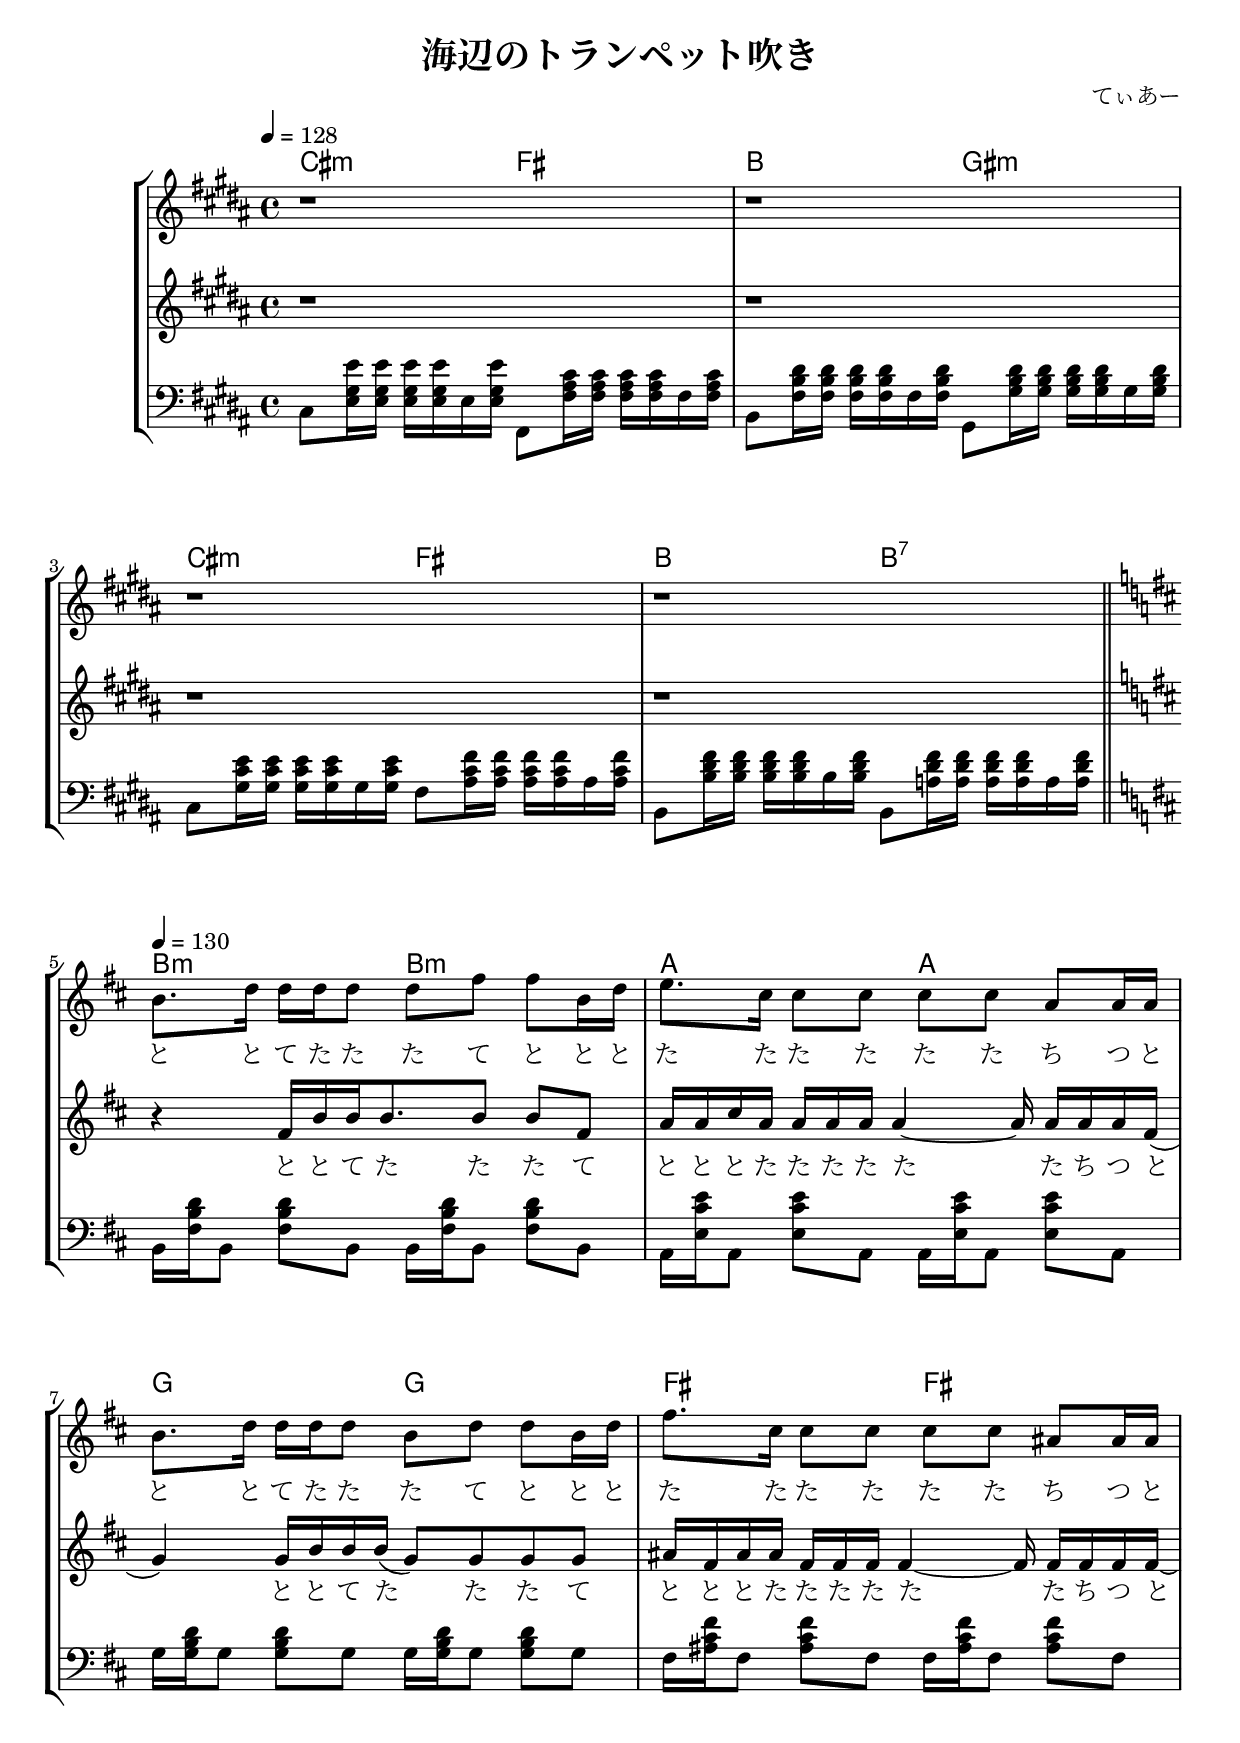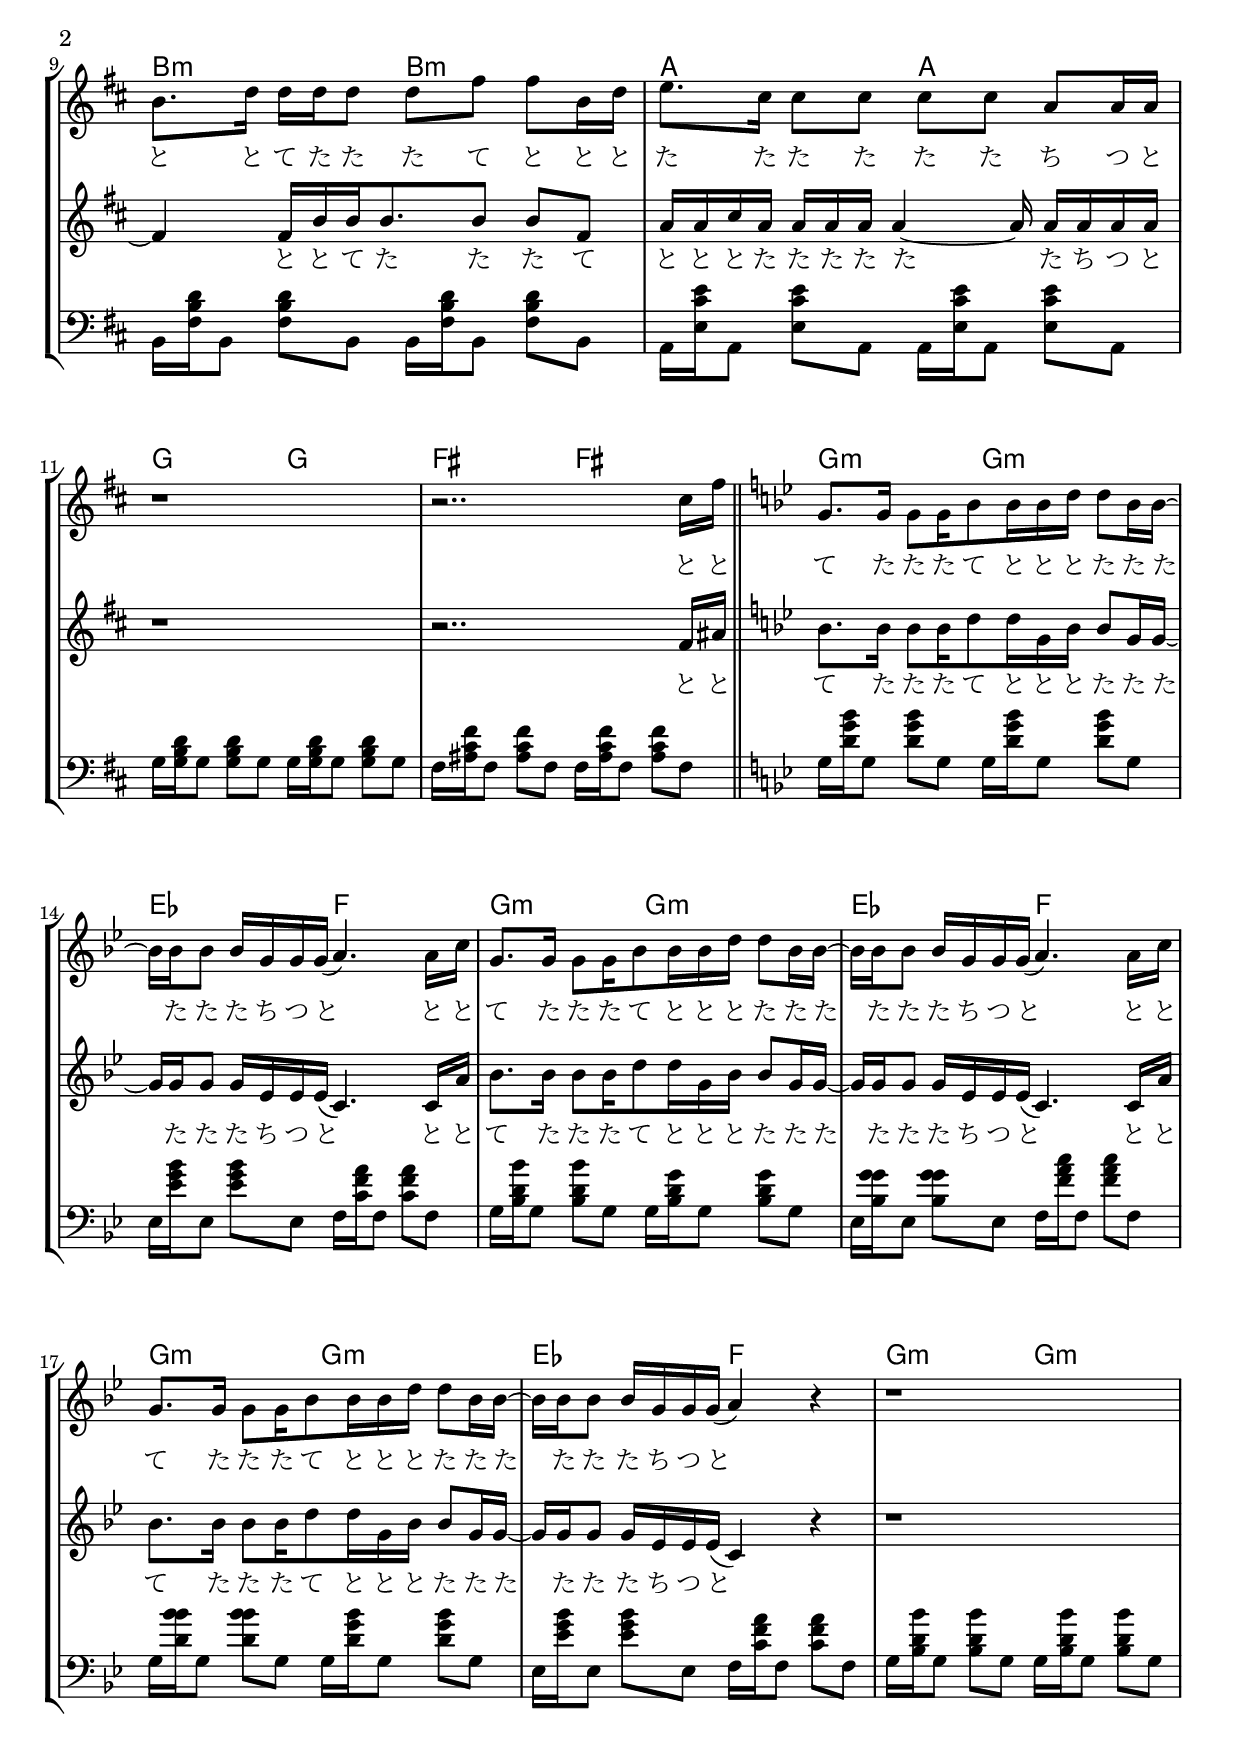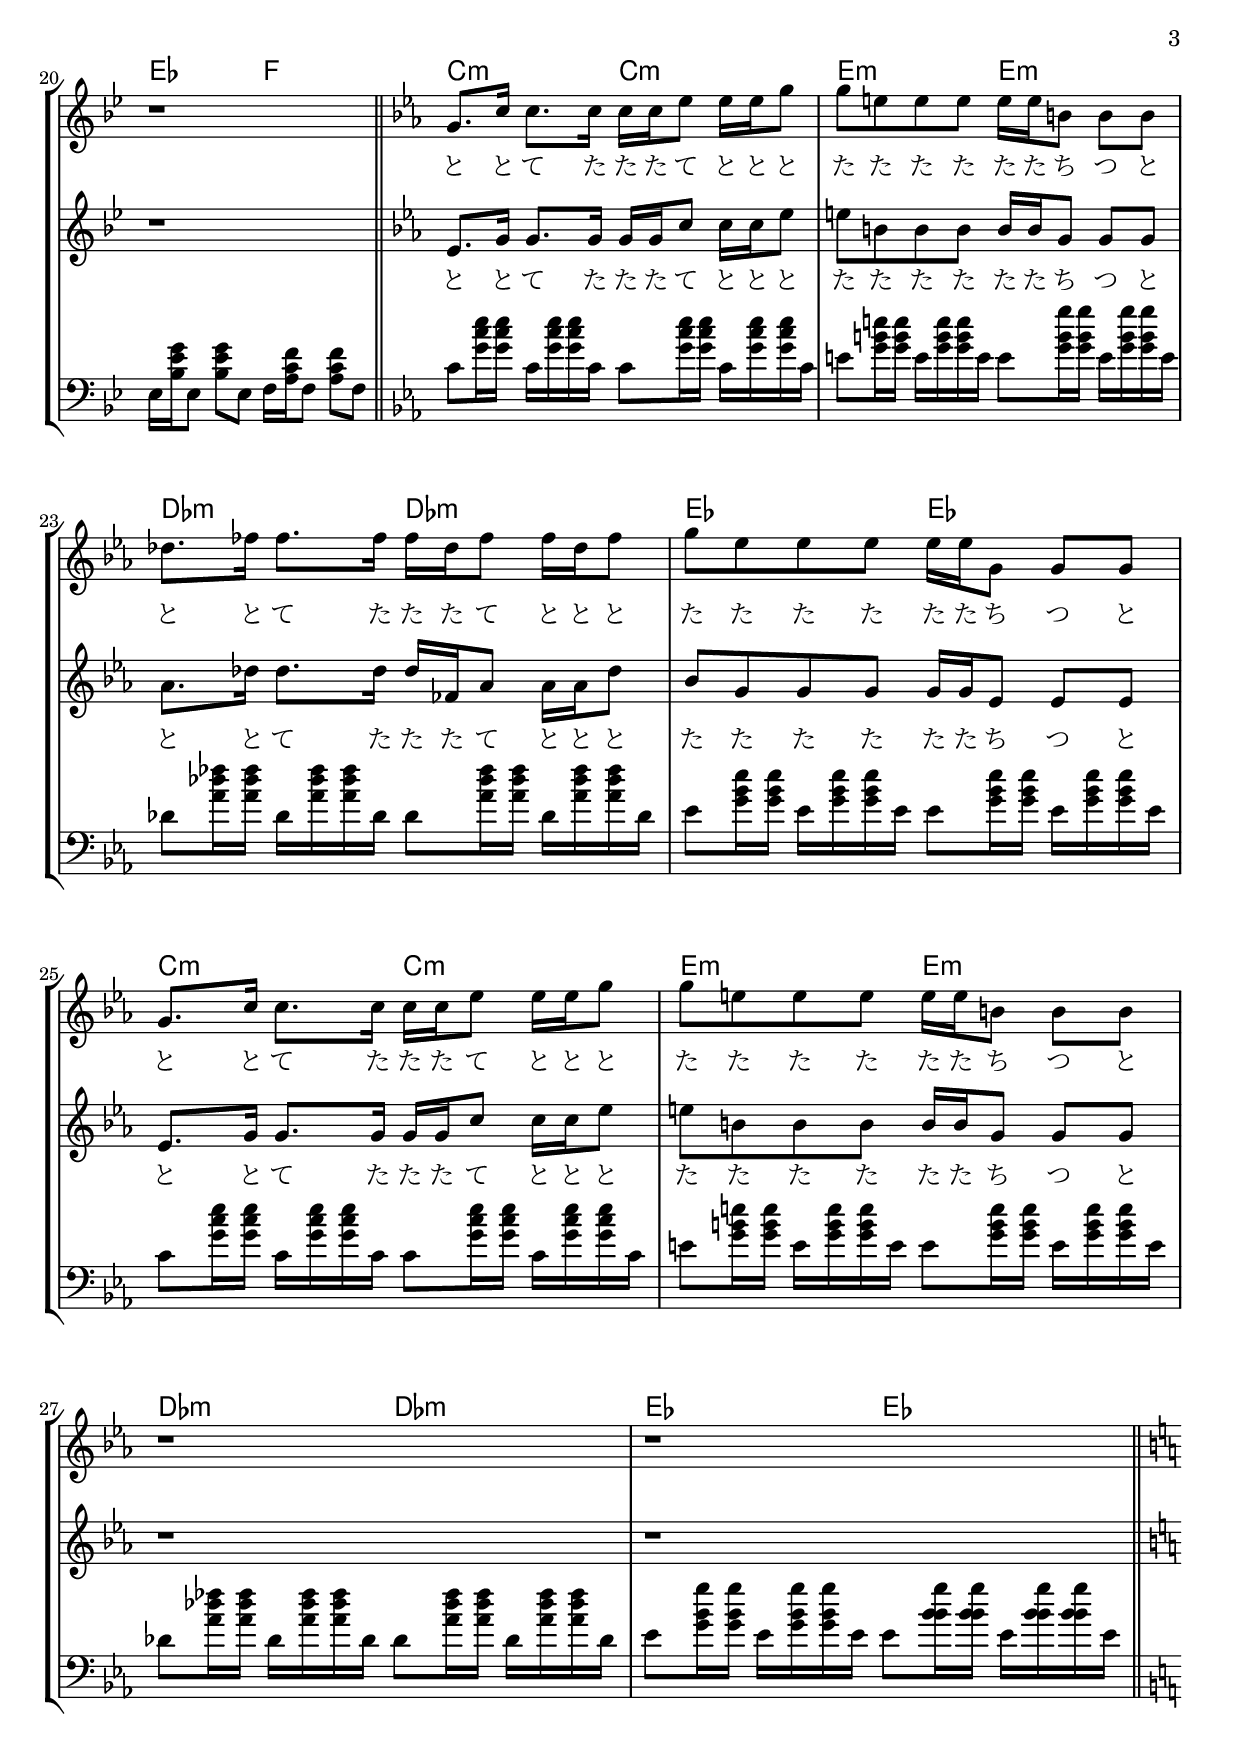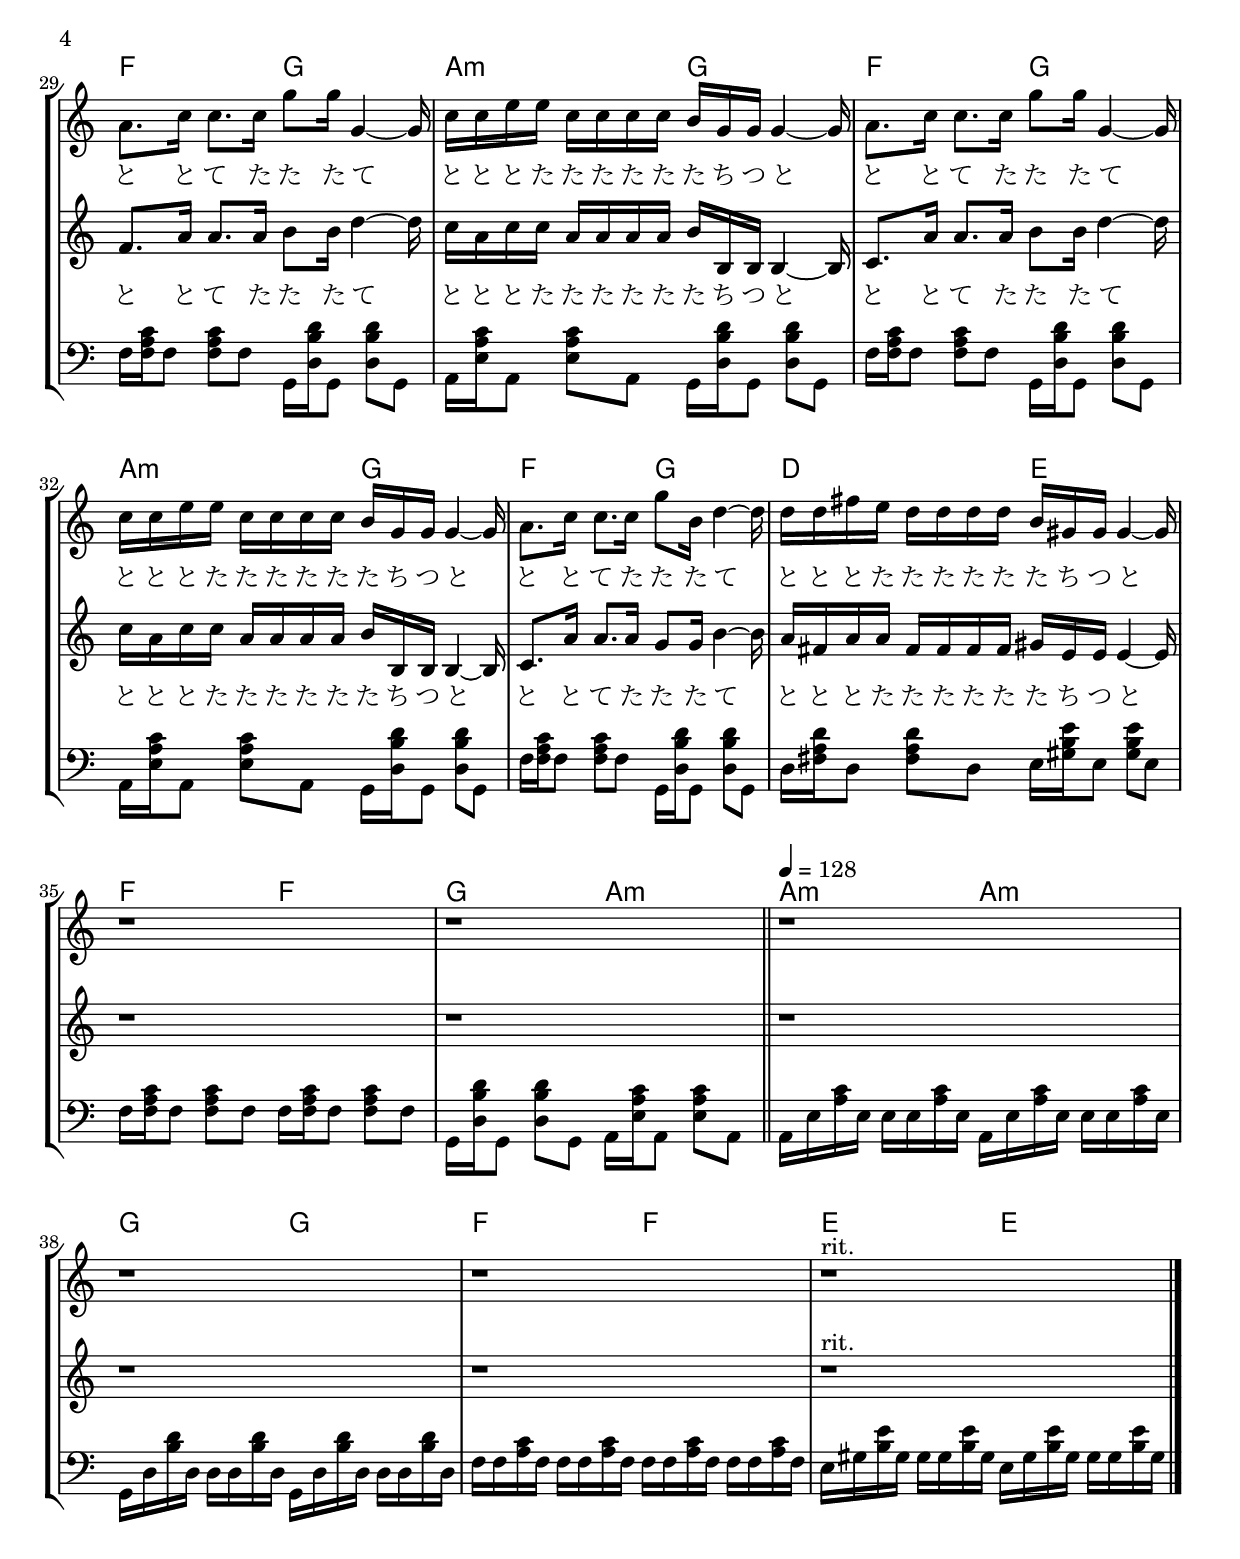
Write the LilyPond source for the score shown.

\version "2.12.1"

\header {
	title = \markup {海辺のトランペット吹き}
	composer = \markup \center-column {てぃあー}
}

harmony = \chordmode {
	cis2:m fis b gis:m cis:m fis b b:7 

	b:m b:m a a g g fis fis b:m b:m a a g g fis fis 

	g:m g:m es f g:m g:m es f g:m g:m es f g:m g:m es f 

	c:m c:m e:m e:m des:m des:m es es c:m c:m e:m e:m des:m des:m es es 

	f g a:m g f g a:m g f g d e f f g a:m 

	a:m a:m g g f f e e 
}

melody = {
	\key b \major
	\tempo 4 = 128
	r1 | r1 | r1 | r1   
	\set Staff.midiInstrument = #"Brass Section"
		\key d \major
	\tempo 4 = 130
b'8.  d''16  d''16  d''16  d''8  d''8  fis''8  fis''8  b'16  d''16 
	e''8.  cis''16  cis''8  cis''8  cis''8  cis''8  a'8  a'16  a'16 
	b'8.  d''16  d''16  d''16  d''8  b'8  d''8  d''8  b'16  d''16 
	fis''8.  cis''16  cis''8  cis''8  cis''8  cis''8  ais'8  ais'16  ais'16 
	b'8.  d''16  d''16  d''16  d''8  d''8  fis''8  fis''8  b'16  d''16 
	e''8.  cis''16  cis''8  cis''8  cis''8  cis''8  a'8  a'16  a'16
	r1 r2.. 	\set Staff.midiInstrument = #"English Horn"
	cis''16  fis''16 
		\key bes \major
g'8.  g'16  g'8  g'16  bes'8  bes'16  bes'16  d''16  d''8  bes'16  bes'16~ 
	bes'16  bes'16  bes'8  bes'16  g'16  g'16  g'16  (a'4.)  a'16  c''16 
	g'8.  g'16  g'8  g'16  bes'8  bes'16  bes'16  d''16  d''8  bes'16  bes'16~ 
	bes'16  bes'16  bes'8  bes'16  g'16  g'16  g'16  (a'4.)  a'16  c''16 
	g'8.  g'16  g'8  g'16  bes'8  bes'16  bes'16  d''16  d''8  bes'16  bes'16~ 
	bes'16  bes'16  bes'8  bes'16  g'16  g'16  g'16  (a'4)  	r4 r1 r1 	\set Staff.midiInstrument = #"Soprano Sax"
		\key es \major
g'8.  c''16  c''8.  c''16  c''16  c''16  es''8  es''16  es''16  g''8 
	g''8  e''8  e''8  e''8  e''16  e''16  b'8  b'8  b'8 
	des''8.  fes''16  fes''8.  fes''16  fes''16  des''16  fes''8  fes''16  des''16  fes''8 
	g''8  es''8  es''8  es''8  es''16  es''16  g'8  g'8  g'8 
	g'8.  c''16  c''8.  c''16  c''16  c''16  es''8  es''16  es''16  g''8 
	g''8  e''8  e''8  e''8  e''16  e''16  b'8  b'8  b'8
	r1 r1 	\set Staff.midiInstrument = #"Brass Section"
		\key c \major
a'8.  c''16  c''8.  c''16  g''8  g''16  g'4~g'16 
	c''16  c''16  e''16  e''16  c''16  c''16  c''16  c''16  b'16  g'16  g'16  g'4~g'16 
	a'8.  c''16  c''8.  c''16  g''8  g''16  g'4~g'16 
	c''16  c''16  e''16  e''16  c''16  c''16  c''16  c''16  b'16  g'16  g'16  g'4~g'16 
	a'8.  c''16  c''8.  c''16  g''8  b'16  d''4~d''16 
	d''16  d''16  fis''16  e''16  d''16  d''16  d''16  d''16  b'16  gis'16  gis'16  gis'4~gis'16
	r1 r1 	\tempo 4 = 128
	r1 | r1 | r1 | r1^"rit." \bar "|."
}

words = \lyricmode {
	
	と  と  て  た  た  た  て  と  と  と  た  た  た  た  た  た  ち  つ  と  と  と  て  た  た  た  て  と  と  と  た  た  た  た  た  た  ち  つ  と  と  と  て  た  た  た  て  と  と  と  た  た  た  た  た  た  ち  つ  と  
	と  と  て  た  た  た  て  と  と  と  た  た  た  た  た  た  ち  つ  と  と  と  て  た  た  た  て  と  と  と  た  た  た  た  た  た  ち  つ  と  と  と  て  た  た  た  て  と  と  と  た  た  た  た  た  た  ち  つ  と  
	と  と  て  た  た  た  て  と  と  と  た  た  た  た  た  た  ち  つ  と  と  と  て  た  た  た  て  と  と  と  た  た  た  た  た  た  ち  つ  と  と  と  て  た  た  た  て  と  と  と  た  た  た  た  た  た  ち  つ  と  
	と  と  て  た  た  た  て  と  と  と  た  た  た  た  た  た  ち  つ  と  と  と  て  た  た  た  て  と  と  と  た  た  た  た  た  た  ち  つ  と  と  と  て  た  た  た  て  と  と  と  た  た  た  た  た  た  ち  つ  と  
	
}

secondmelody = {
	\key b \major
	\tempo 4 = 128
	r1 | r1 | r1 | r1   
	\set Staff.midiInstrument = #"Brass Section"
		\key d \major
	\tempo 4 = 130
r4 fis'16  b'16  b'16  b'8.  b'8  b'8  fis'8 
	a'16  a'16  cis''16  a'16  a'16  a'16  a'16  a'4~a'16  a'16  a'16  a'16  fis'16 
	(g'4)  g'16  b'16  b'16  b'16  (g'8)  g'8  g'8  g'8 
	ais'16  fis'16  ais'16  ais'16  fis'16  fis'16  fis'16  fis'4~fis'16  fis'16  fis'16  fis'16  fis'16~ 
	fis'4  fis'16  b'16  b'16  b'8.  b'8  b'8  fis'8 
	a'16  a'16  cis''16  a'16  a'16  a'16  a'16  a'4~a'16  a'16  a'16  a'16  a'16
	r1 r2.. 	\set Staff.midiInstrument = #"Brass Section"
	fis'16  ais'16 
		\key bes \major
bes'8.  bes'16  bes'8  bes'16  d''8  d''16  g'16  bes'16  bes'8  g'16  g'16~ 
	g'16  g'16  g'8  g'16  es'16  es'16  es'16  (c'4.)  c'16  a'16 
	bes'8.  bes'16  bes'8  bes'16  d''8  d''16  g'16  bes'16  bes'8  g'16  g'16~ 
	g'16  g'16  g'8  g'16  es'16  es'16  es'16  (c'4.)  c'16  a'16 
	bes'8.  bes'16  bes'8  bes'16  d''8  d''16  g'16  bes'16  bes'8  g'16  g'16~ 
	g'16  g'16  g'8  g'16  es'16  es'16  es'16  (c'4)  	r4 r1 r1 	\set Staff.midiInstrument = #"Soprano Sax"
		\key es \major
es'8.  g'16  g'8.  g'16  g'16  g'16  c''8  c''16  c''16  es''8 
	e''8  b'8  b'8  b'8  b'16  b'16  g'8  g'8  g'8 
	as'8.  des''16  des''8.  des''16  des''16  fes'16  as'8  as'16  as'16  des''8 
	bes'8  g'8  g'8  g'8  g'16  g'16  es'8  es'8  es'8 
	es'8.  g'16  g'8.  g'16  g'16  g'16  c''8  c''16  c''16  es''8 
	e''8  b'8  b'8  b'8  b'16  b'16  g'8  g'8  g'8
	r1 r1 	\set Staff.midiInstrument = #"French horn"
		\key c \major
f'8.  a'16  a'8.  a'16  b'8  b'16  d''4~d''16 
	c''16  a'16  c''16  c''16  a'16  a'16  a'16  a'16  b'16  b16  b16  b4~b16 
	c'8.  a'16  a'8.  a'16  b'8  b'16  d''4~d''16 
	c''16  a'16  c''16  c''16  a'16  a'16  a'16  a'16  b'16  b16  b16  b4~b16 
	c'8.  a'16  a'8.  a'16  g'8  g'16  b'4~b'16 
	a'16  fis'16  a'16  a'16  fis'16  fis'16  fis'16  fis'16  gis'16  e'16  e'16  e'4~e'16
	r1 r1 	\tempo 4 = 128
	r1 | r1 | r1 | r1^"rit." \bar "|."
}

secondwords = \lyricmode {
	
	と  と  て  た  た  た  て  と  と  と  た  た  た  た  た  た  ち  つ  と  と  と  て  た  た  た  て  と  と  と  た  た  た  た  た  た  ち  つ  と  と  と  て  た  た  た  て  と  と  と  た  た  た  た  た  た  ち  つ  と  
	と  と  て  た  た  た  て  と  と  と  た  た  た  た  た  た  ち  つ  と  と  と  て  た  た  た  て  と  と  と  た  た  た  た  た  た  ち  つ  と  と  と  て  た  た  た  て  と  と  と  た  た  た  た  た  た  ち  つ  と  
	と  と  て  た  た  た  て  と  と  と  た  た  た  た  た  た  ち  つ  と  と  と  て  た  た  た  て  と  と  と  た  た  た  た  た  た  ち  つ  と  と  と  て  た  た  た  て  と  と  と  た  た  た  た  た  た  ち  つ  と  
	と  と  て  た  た  た  て  と  と  と  た  た  た  た  た  た  ち  つ  と  と  と  て  た  た  た  て  と  と  と  た  た  た  た  た  た  ち  つ  と  と  と  て  た  た  た  て  と  と  と  た  た  た  た  た  た  ち  つ  と  
	
}

tempochange = {
	\tempo 4 = 128
	r1 | r1 | r1 | r1 \bar "||"
	\tempo 4 = 130
	r1 | r1 | r1 | r1 | r1 | r1 | r1 | r1 \bar "||"
	\tempo 4 = 130
	r1 | r1 | r1 | r1 | r1 | r1 | r1 | r1 \bar "||"
	\tempo 4 = 130
	r1 | r1 | r1 | r1 | r1 | r1 | r1 | r1 \bar "||"
	\tempo 4 = 130
	r1 | r1 | r1 | r1 | r1 | r1 | r1 | r1 \bar "||"
	\tempo 4 = 128
	r1 | r1 | r1 | \tempo 4 = 96 r2 \tempo 4 = 85 r2 \bar "|."
}

mainacc = {
	\clef bass
	\set Staff.midiInstrument = #"Trumpet"
	\key b \major
	\tempo 4 = 128
	cis8 <e gis e'>16 <e gis e'>16   <e gis e'>16 <e gis e'>16   e16 <e gis e'>16
	fis,8 <fis ais cis'>16 <fis ais cis'>16   <fis ais cis'>16 <fis ais cis'>16   fis16 <fis ais cis'>16
	b,8 <fis b dis'>16 <fis b dis'>16   <fis b dis'>16 <fis b dis'>16   fis16 <fis b dis'>16
	gis,8 <gis b dis'>16 <gis b dis'>16   <gis b dis'>16 <gis b dis'>16   gis16 <gis b dis'>16
	cis8 <gis cis' e'>16 <gis cis' e'>16   <gis cis' e'>16 <gis cis' e'>16   gis16 <gis cis' e'>16
	fis8 <ais cis' fis'>16 <ais cis' fis'>16   <ais cis' fis'>16 <ais cis' fis'>16   ais16 <ais cis' fis'>16
	b,8 <b dis' fis'>16 <b dis' fis'>16   <b dis' fis'>16 <b dis' fis'>16   b16 <b dis' fis'>16
	b,8 <a dis' fis'>16 <a dis' fis'>16   <a dis' fis'>16 <a dis' fis'>16   a16 <a dis' fis'>16
	\bar "||"

	\set Staff.midiInstrument = #"Soprano Sax"
	\key d \major
	\tempo 4 = 130
	b,16 <fis b d'>16 b,8 <fis b d'>8 b,8
	b,16 <fis b d'>16 b,8 <fis b d'>8 b,8
	a,16 <e cis' e'>16 a,8 <e cis' e'>8 a,8
	a,16 <e cis' e'>16 a,8 <e cis' e'>8 a,8
	g16 <g b d'>16 g8 <g b d'>8 g8
	g16 <g b d'>16 g8 <g b d'>8 g8
	fis16 <ais cis' fis'>16 fis8 <ais cis' fis'>8 fis8
	fis16 <ais cis' fis'>16 fis8 <ais cis' fis'>8 fis8
	b,16 <fis b d'>16 b,8 <fis b d'>8 b,8
	b,16 <fis b d'>16 b,8 <fis b d'>8 b,8
	a,16 <e cis' e'>16 a,8 <e cis' e'>8 a,8
	a,16 <e cis' e'>16 a,8 <e cis' e'>8 a,8
	g16 <g b d'>16 g8 <g b d'>8 g8
	g16 <g b d'>16 g8 <g b d'>8 g8
	fis16 <ais cis' fis'>16 fis8 <ais cis' fis'>8 fis8
	fis16 <ais cis' fis'>16 fis8 <ais cis' fis'>8 fis8
	\bar "||"

	\set Staff.midiInstrument = #"French horn"
	\key bes \major
	g16 <d' g' bes'>16 g8 <d' g' bes'>8 g8
	g16 <d' g' bes'>16 g8 <d' g' bes'>8 g8
	es16 <es' g' bes'>16 es8 <es' g' bes'>8 es8
	f16 <c' f' a'>16 f8 <c' f' a'>8 f8
	g16 <bes d' bes'>16 g8 <bes d' bes'>8 g8
	g16 <bes d' g'>16 g8 <bes d' g'>8 g8
	es16 <bes g' g'>16 es8 <bes g' g'>8 es8
	f16 <f' a' c''>16 f8 <f' a' c''>8 f8
	g16 <d' bes' bes'>16 g8 <d' bes' bes'>8 g8
	g16 <d' g' bes'>16 g8 <d' g' bes'>8 g8
	es16 <es' g' bes'>16 es8 <es' g' bes'>8 es8
	f16 <c' f' a'>16 f8 <c' f' a'>8 f8
	g16 <bes d' bes'>16 g8 <bes d' bes'>8 g8
	g16 <bes d' bes'>16 g8 <bes d' bes'>8 g8
	es16 <bes es' g'>16 es8 <bes es' g'>8 es8
	f16 <a c' f'>16 f8 <a c' f'>8 f8
	\bar "||"

	\set Staff.midiInstrument = #"Alto Sax"
	\key es \major
	c'8 <g' c'' es''>16 <g' c'' es''>16   c'16 <g' c'' es''>16 <g' c'' es''>16 c'16
	c'8 <g' c'' es''>16 <g' c'' es''>16   c'16 <g' c'' es''>16 <g' c'' es''>16 c'16
	e'8 <g' b' e''>16 <g' b' e''>16   e'16 <g' b' e''>16 <g' b' e''>16 e'16
	e'8 <g' b' g''>16 <g' b' g''>16   e'16 <g' b' g''>16 <g' b' g''>16 e'16
	des'8 <as' des'' fes''>16 <as' des'' fes''>16   des'16 <as' des'' fes''>16 <as' des'' fes''>16 des'16
	des'8 <as' des'' fes''>16 <as' des'' fes''>16   des'16 <as' des'' fes''>16 <as' des'' fes''>16 des'16
	es'8 <g' bes' es''>16 <g' bes' es''>16   es'16 <g' bes' es''>16 <g' bes' es''>16 es'16
	es'8 <g' bes' es''>16 <g' bes' es''>16   es'16 <g' bes' es''>16 <g' bes' es''>16 es'16
	c'8 <g' c'' es''>16 <g' c'' es''>16   c'16 <g' c'' es''>16 <g' c'' es''>16 c'16
	c'8 <g' c'' es''>16 <g' c'' es''>16   c'16 <g' c'' es''>16 <g' c'' es''>16 c'16
	e'8 <g' b' e''>16 <g' b' e''>16   e'16 <g' b' e''>16 <g' b' e''>16 e'16
	e'8 <g' b' e''>16 <g' b' e''>16   e'16 <g' b' e''>16 <g' b' e''>16 e'16
	des'8 <as' des'' fes''>16 <as' des'' fes''>16   des'16 <as' des'' fes''>16 <as' des'' fes''>16 des'16
	des'8 <as' des'' fes''>16 <as' des'' fes''>16   des'16 <as' des'' fes''>16 <as' des'' fes''>16 des'16
	es'8 <g' bes' g''>16 <g' bes' g''>16   es'16 <g' bes' g''>16 <g' bes' g''>16 es'16
	es'8 <bes' bes' g''>16 <bes' bes' g''>16   es'16 <bes' bes' g''>16 <bes' bes' g''>16 es'16
	\bar "||"

	\set Staff.midiInstrument = #"Trumpet"
	\key c \major
	f16 <f a c'>16 f8 <f a c'>8 f8
	g,16 <d b d'>16 g,8 <d b d'>8 g,8
	a,16 <e a c'>16 a,8 <e a c'>8 a,8
	g,16 <d b d'>16 g,8 <d b d'>8 g,8
	f16 <f a c'>16 f8 <f a c'>8 f8
	g,16 <d b d'>16 g,8 <d b d'>8 g,8
	a,16 <e a c'>16 a,8 <e a c'>8 a,8
	g,16 <d b d'>16 g,8 <d b d'>8 g,8
	f16 <f a c'>16 f8 <f a c'>8 f8
	g,16 <d b d'>16 g,8 <d b d'>8 g,8
	d16 <fis a d'>16 d8 <fis a d'>8 d8
	e16 <gis b e'>16 e8 <gis b e'>8 e8
	f16 <f a c'>16 f8 <f a c'>8 f8
	f16 <f a c'>16 f8 <f a c'>8 f8
	g,16 <d b d'>16 g,8 <d b d'>8 g,8
	a,16 <e a c'>16 a,8 <e a c'>8 a,8
	\bar "||"

	\set Staff.midiInstrument = #"Soprano Sax"
	\tempo 4 = 128
	a,16 e <a c'> e e e <a c'> e
	a,16 e <a c'> e e e <a c'> e
	g,16 d <b d'> d d d <b d'> d
	g,16 d <b d'> d d d <b d'> d
	f16 f <a c'> f f f <a c'> f
	f16 f <a c'> f f f <a c'> f
	e16 gis <b e'> gis gis gis <b e'> gis
	e16 gis <b e'> gis gis gis <b e'> gis
	\bar "|."
}

subacc = {
	\clef bass
	\set Staff.midiInstrument = #"Bagpipe"
	\key b \major
	\tempo 4 = 128
	cis8 <e gis e'>16 <e gis e'>16   cis16 <e gis e'>16 <e gis e'>16 cis16
	fis,8 <fis ais cis'>16 <fis ais cis'>16   fis,16 <fis ais cis'>16 <fis ais cis'>16 fis,16
	b,8 <fis b dis'>16 <fis b dis'>16   b,16 <fis b dis'>16 <fis b dis'>16 b,16
	gis,8 <gis b dis'>16 <gis b dis'>16   gis,16 <gis b dis'>16 <gis b dis'>16 gis,16
	cis8 <gis cis' e'>16 <gis cis' e'>16   cis16 <gis cis' e'>16 <gis cis' e'>16 cis16
	fis8 <ais cis' fis'>16 <ais cis' fis'>16   fis16 <ais cis' fis'>16 <ais cis' fis'>16 fis16
	b,8 <b dis' fis'>16 <b dis' fis'>16   b,16 <b dis' fis'>16 <b dis' fis'>16 b,16
	b,8 <a dis' fis'>16 <a dis' fis'>16   b,16 <a dis' fis'>16 <a dis' fis'>16 b,16
	\bar "||"

	\set Staff.midiInstrument = #"Alto Sax"
	\key d \major
	\tempo 4 = 130
	b,16 <fis b d'>16 b,8 <fis b d'>8 b,8
	b,16 <fis b d'>16 b,8 <fis b d'>8 b,8
	a,16 <e cis' e'>16 a,8 <e cis' e'>8 a,8
	a,16 <e cis' e'>16 a,8 <e cis' e'>8 a,8
	g16 <g b d'>16 g8 <g b d'>8 g8
	g16 <g b d'>16 g8 <g b d'>8 g8
	fis16 <ais cis' fis'>16 fis8 <ais cis' fis'>8 fis8
	fis16 <ais cis' fis'>16 fis8 <ais cis' fis'>8 fis8
	b,16 <fis b d'>16 b,8 <fis b d'>8 b,8
	b,16 <fis b d'>16 b,8 <fis b d'>8 b,8
	a,16 <e cis' e'>16 a,8 <e cis' e'>8 a,8
	a,16 <e cis' e'>16 a,8 <e cis' e'>8 a,8
	g16 <g b d'>16 g8 <g b d'>8 g8
	g16 <g b d'>16 g8 <g b d'>8 g8
	fis16 <ais cis' fis'>16 fis8 <ais cis' fis'>8 fis8
	fis16 <ais cis' fis'>16 fis8 <ais cis' fis'>8 fis8
	\bar "||"

	\set Staff.midiInstrument = #"Baritone Sax"
	\key bes \major
	g8 <d' g' bes'>16 <d' g' bes'>16   g16 <d' g' bes'>16 <d' g' bes'>16 g16
	g8 <d' g' bes'>16 <d' g' bes'>16   g16 <d' g' bes'>16 <d' g' bes'>16 g16
	es8 <es' g' bes'>16 <es' g' bes'>16   es16 <es' g' bes'>16 <es' g' bes'>16 es16
	f8 <c' f' a'>16 <c' f' a'>16   f16 <c' f' a'>16 <c' f' a'>16 f16
	g8 <bes d' bes'>16 <bes d' bes'>16   g16 <bes d' bes'>16 <bes d' bes'>16 g16
	g8 <bes d' g'>16 <bes d' g'>16   g16 <bes d' g'>16 <bes d' g'>16 g16
	es8 <bes g' g'>16 <bes g' g'>16   es16 <bes g' g'>16 <bes g' g'>16 es16
	f8 <f' a' c''>16 <f' a' c''>16   f16 <f' a' c''>16 <f' a' c''>16 f16
	g8 <d' bes' bes'>16 <d' bes' bes'>16   g16 <d' bes' bes'>16 <d' bes' bes'>16 g16
	g8 <d' g' bes'>16 <d' g' bes'>16   g16 <d' g' bes'>16 <d' g' bes'>16 g16
	es8 <es' g' bes'>16 <es' g' bes'>16   es16 <es' g' bes'>16 <es' g' bes'>16 es16
	f8 <c' f' a'>16 <c' f' a'>16   f16 <c' f' a'>16 <c' f' a'>16 f16
	g8 <bes d' bes'>16 <bes d' bes'>16   g16 <bes d' bes'>16 <bes d' bes'>16 g16
	g8 <bes d' bes'>16 <bes d' bes'>16   g16 <bes d' bes'>16 <bes d' bes'>16 g16
	es8 <bes es' g'>16 <bes es' g'>16   es16 <bes es' g'>16 <bes es' g'>16 es16
	f8 <a c' f'>16 <a c' f'>16   f16 <a c' f'>16 <a c' f'>16 f16
	\bar "||"

	\set Staff.midiInstrument = #"Tenor Sax"
	\key es \major
	r8 <g' c'' es''>8 <g' c'' es''>8 <g' c'' es''>8
	r8 <g' c'' es''>8 <g' c'' es''>8 <g' c'' es''>8
	r8 <g' b' e''>8 <g' b' e''>8 <g' b' e''>8
	r8 <g' b' g''>8 <g' b' g''>8 <g' b' g''>8
	r8 <as' des'' fes''>8 <as' des'' fes''>8 <as' des'' fes''>8
	r8 <as' des'' fes''>8 <as' des'' fes''>8 <as' des'' fes''>8
	r8 <g' bes' es''>8 <g' bes' es''>8 <g' bes' es''>8
	r8 <g' bes' es''>8 <g' bes' es''>8 <g' bes' es''>8
	r8 <g' c'' es''>8 <g' c'' es''>8 <g' c'' es''>8
	r8 <g' c'' es''>8 <g' c'' es''>8 <g' c'' es''>8
	r8 <g' b' e''>8 <g' b' e''>8 <g' b' e''>8
	r8 <g' b' e''>8 <g' b' e''>8 <g' b' e''>8
	r8 <as' des'' fes''>8 <as' des'' fes''>8 <as' des'' fes''>8
	r8 <as' des'' fes''>8 <as' des'' fes''>8 <as' des'' fes''>8
	r8 <g' bes' g''>8 <g' bes' g''>8 <g' bes' g''>8
	r8 <bes' bes' g''>8 <bes' bes' g''>8 <bes' bes' g''>8
	\bar "||"

	\set Staff.midiInstrument = #"Trombone"
	\key c \major
	f8 <f a c'>16 f16   f16 a16 <f a c'>16 a16
	g,8 <d b d'>16 g,16   d16 b16 <d b d'>16 b16
	a,8 <e a c'>16 a,16   e16 a16 <e a c'>16 a16
	g,8 <d b d'>16 g,16   d16 b16 <d b d'>16 b16
	f8 <f a c'>16 f16   f16 a16 <f a c'>16 a16
	g,8 <d b d'>16 g,16   d16 b16 <d b d'>16 b16
	a,8 <e a c'>16 a,16   e16 a16 <e a c'>16 a16
	g,8 <d b d'>16 g,16   d16 b16 <d b d'>16 b16
	f8 <f a c'>16 f16   f16 a16 <f a c'>16 a16
	g,8 <d b d'>16 g,16   d16 b16 <d b d'>16 b16
	d8 <fis a d'>16 d16   fis16 a16 <fis a d'>16 a16
	e8 <gis b e'>16 e16   gis16 b16 <gis b e'>16 b16
	f8 <f a c'>16 f16   f16 a16 <f a c'>16 a16
	f8 <f a c'>16 f16   f16 a16 <f a c'>16 a16
	g,8 <d b d'>16 g,16   d16 b16 <d b d'>16 b16
	a,8 <e a c'>16 a,16   e16 a16 <e a c'>16 a16
	\bar "||"

	\set Staff.midiInstrument = #"Bagpipe"
	\tempo 4 = 128
	a,16 e a c' a, e a c'
	a,16 e a c' a, e a c'
	g,16 d b d' g, d b d'
	g,16 d b d' g, d b d'
	f16 f a c' f f a c'
	f16 f a c' f f a c'
	e16 gis b e' e gis b e'
	e16 gis b e' e gis b e'
	\bar "|."
}

percA = {
	\drummode {
	hh4 hh4 hh4 hh4  |hh4 hh4 hh4 hh4  |hh4 hh4 hh4 hh4  |hh4 hh4 hh4 hh4  \bar "||"
	bd2 r8 bd4 bd8  |bd4. bd8 bd2  |bd2 r8 bd4 bd8  |bd4. bd8 bd2  |bd2 r8 bd4 bd8  |bd4. bd8 bd2  |bd2 r8 bd4 bd8  |bd4. bd8 bd2  \bar "||"
	bd2 r8 bd4 bd8  |bd4. bd8 bd2  |bd2 r8 bd4 bd8  |bd4. bd8 bd2  |bd2 r8 bd4 bd8  |bd4. bd8 bd2  |bd2 r8 bd4 bd8  |bd4. bd8 bd2  \bar "||"
	bd2 r8 bd4 bd8  |bd4. bd8 bd2  |bd2 r8 bd4 bd8  |bd4. bd8 bd2  |bd2 r8 bd4 bd8  |bd4. bd8 bd2  |bd2 r8 bd4 bd8  |bd4. bd8 bd2  \bar "||"
	bd2 r8 bd4 bd8  |bd4. bd8 bd2  |bd2 r8 bd4 bd8  |bd4. bd8 bd2  |bd2 r8 bd4 bd8  |bd4. bd8 bd2  |bd2 r8 bd4 bd8  |bd4. bd8 bd2  \bar "||"
	bd2 r8 bd4 bd8  |bd4. bd8 bd2  |bd2 r8 bd4 bd8  |bd4. bd8 bd2  \bar "|."
	}
}

percB = {
	\drummode {
	r8 ss4 ss4 ss4 ss8  |r8 ss4 ss8 ss8. ss8. ss8  |r8 ss4 ss4 ss4 ss8  |r8 ss4 ss8 ss8. ss8. ss8  \bar "||"
	r4. ss4. ss4  |r4 ss4. ss4.  |r4. ss4. ss4  |r4 ss4. ss4.  |r4. ss4. ss4  |r4 ss4. ss4.  |r4. ss4. ss4  |r4 ss4. ss4.  \bar "||"
	r4. ss4. ss4  |r4 ss4. ss4.  |r4. ss4. ss4  |r4 ss4. ss4.  |r4. ss4. ss4  |r4 ss4. ss4.  |r4. ss4. ss4  |r4 ss4. ss4.  \bar "||"
	r4. ss4. ss4  |r4 ss4. ss4.  |r4. ss4. ss4  |r4 ss4. ss4.  |r4. ss4. ss4  |r4 ss4. ss4.  |r4. ss4. ss4  |r4 ss4. ss4.  \bar "||"
	r4. ss4. ss4  |r4 ss4. ss4.  |r4. ss4. ss4  |r4 ss4. ss4.  |r4. ss4. ss4  |r4 ss4. ss4.  |r4. ss4. ss4  |r4 ss4. ss4.  \bar "||"
	r4. ss4. ss4  |r4 ss4. ss4.  |r4. ss4. ss4  |r4 ss4. ss4.  \bar "|."
	}
}

percC = {
	\drummode {
	r8 hhp4 hhp4 hhp4 hhp8  |r8 hhp4 hhp4 hhp4 hhp8  |r8 hhp4 hhp4 hhp4 hhp8  |r8 hhp4 hhp4 hhp4 hhp8  \bar "||"
	cymr8 cymr8 cymr8 cymr8 cymr8 cymr8 cymr8 cymr8  |cymr8 cymr8 cymr8 cymr8 cymr8 cymr8 cymr8 cymr8  |cymr8 cymr8 cymr8 cymr8 cymr8 cymr8 cymr8 cymr8  |cymr8 cymr8 cymr8 cymr8 cymr4. cymr8  |cymr8 cymr8 cymr8 cymr8 cymr8 cymr8 cymr8 cymr8  |cymr8 cymr8 cymr8 cymr8 cymr8 cymr8 cymr8 cymr8  |cymr8 cymr8 cymr8 cymr8 cymr8 cymr8 cymr8 cymr8  |cymr8 cymr8 cymr8 cymr8 cymr4. cymr8  \bar "||"
	cymr8 cymr8 cymr8 cymr8 cymr8 cymr8 cymr8 cymr8  |cymr8 cymr8 cymr8 cymr8 cymr8 cymr8 cymr8 cymr8  |cymr8 cymr8 cymr8 cymr8 cymr8 cymr8 cymr8 cymr8  |cymr8 cymr8 cymr8 cymr8 cymr4. cymr8  |cymr8 cymr8 cymr8 cymr8 cymr8 cymr8 cymr8 cymr8  |cymr8 cymr8 cymr8 cymr8 cymr8 cymr8 cymr8 cymr8  |cymr8 cymr8 cymr8 cymr8 cymr8 cymr8 cymr8 cymr8  |cymr8 cymr8 cymr8 cymr8 cymr4. cymr8  \bar "||"
	cymr8 cymr8 cymr8 cymr8 cymr8 cymr8 cymr8 cymr8  |cymr8 cymr8 cymr8 cymr8 cymr8 cymr8 cymr8 cymr8  |cymr8 cymr8 cymr8 cymr8 cymr8 cymr8 cymr8 cymr8  |cymr8 cymr8 cymr8 cymr8 cymr4. cymr8  |cymr8 cymr8 cymr8 cymr8 cymr8 cymr8 cymr8 cymr8  |cymr8 cymr8 cymr8 cymr8 cymr8 cymr8 cymr8 cymr8  |cymr8 cymr8 cymr8 cymr8 cymr8 cymr8 cymr8 cymr8  |cymr8 cymr8 cymr8 cymr8 cymr4. cymr8  \bar "||"
	cymr8 cymr8 cymr8 cymr8 cymr8 cymr8 cymr8 cymr8  |cymr8 cymr8 cymr8 cymr8 cymr8 cymr8 cymr8 cymr8  |cymr8 cymr8 cymr8 cymr8 cymr8 cymr8 cymr8 cymr8  |cymr8 cymr8 cymr8 cymr8 cymr4. cymr8  |cymr8 cymr8 cymr8 cymr8 cymr8 cymr8 cymr8 cymr8  |cymr8 cymr8 cymr8 cymr8 cymr8 cymr8 cymr8 cymr8  |cymr8 cymr8 cymr8 cymr8 cymr8 cymr8 cymr8 cymr8  |cymr8 cymr8 cymr8 cymr8 cymr4. cymr8  \bar "||"
	cymr8 cymr8 cymr8 cymr8 cymr8 cymr8 cymr8 cymr8  |cymr8 cymr8 cymr8 cymr8 cymr8 cymr8 cymr8 cymr8  |cymr8 cymr8 cymr8 cymr8 cymr8 cymr8 cymr8 cymr8  |cymr8 cymr8 cymr8 cymr8 cymr4. cymr8  \bar "|."
	}
}

percD = {
	\drummode {
	bd2 bd4. r16 bd16  |bd4 bd4 bd4 bd8. bd16  |bd2 bd4. r16 bd16  |bd4 bd4 bd4 bd8. bd16  \bar "||"
	r1 |r1 |r1 |r2. toml4  |r1 |r1 |r1 |r2. toml4  \bar "||"
	r1 |r1 |r1 |r2. toml4  |r1 |r1 |r1 |r2. toml4  \bar "||"
	r1 |r1 |r1 |r2. toml4  |r1 |r1 |r1 |r2. toml4  \bar "||"
	r1 |r1 |r1 |r2. toml4  |r1 |r1 |r1 |r2. toml4  \bar "||"
	r1 |r1 |r1 |r2. toml4  \bar "|."
	}
}

percE = {
	\drummode {
	r1 | r1 | r1 | r1 \bar "||"
	r1 |r1 |r1 |r2 r8 tommh4.  |r1 |r1 |r1 |r2 r8 tommh4.  \bar "||"
	r1 |r1 |r1 |r2 r8 tommh4.  |r1 |r1 |r1 |r2 r8 tommh4.  \bar "||"
	r1 |r1 |r1 |r2 r8 tommh4.  |r1 |r1 |r1 |r2 r8 tommh4.  \bar "||"
	r1 |r1 |r1 |r2 r8 tommh4.  |r1 |r1 |r1 |r2 r8 tommh4.  \bar "||"
	r1 |r1 |r1 |r2 r8 tommh4.  \bar "|."
	}
}

\score {
	<<
		\new StaffGroup <<
			\new ChordNames {\harmony}
			\new Voice = "melody" {\melody}
			\new Lyrics \lyricsto "melody" \words
			\new Voice = "secondmelody" {\secondmelody}
			\new Lyrics \lyricsto "secondmelody" \secondwords
			\new Staff = "mainacc" {\mainacc}
		>>
	>>
	\layout { }
}
